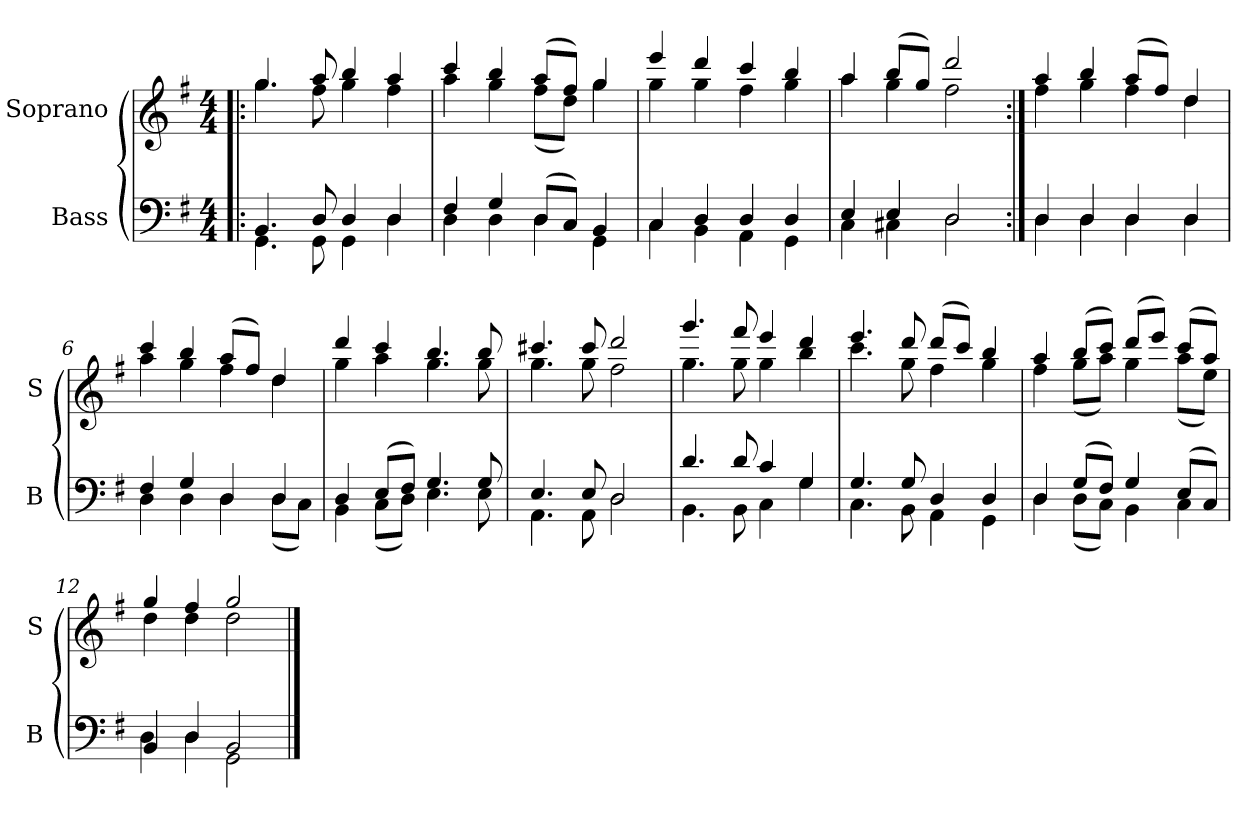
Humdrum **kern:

**kern	**kern
*part2	*part1
*staff2	*staff1
*I"Bass	*I"Soprano
*I'B	*I'S
*clefF4	*clefG2
*	*ITrd7c12
*k[f#]	*k[f#]
*G:	*G:
*M4/4	*M4/4
=1!|:	=1!|:
*^	*^
4.BB/	4.GG\	4.g/	4.g\
8D/	8GG\	8a/	8f#\
4D/	4GG\	4b/	4g\
4D/	4D\	4a/	4f#\
=2	=2	=2	=2
4F#/	4D\	4cc/	4a\
4G/	4D\	4b/	4g\
(>8D/L	4D\	(>8a/L	(<8f#\L
8C/J)	.	8f#/J)	8d\J)
4BB/	4GG\	4g/	4g\
=3	=3	=3	=3
4C/	4C\	4ee/	4g\
4D/	4BB\	4dd/	4g\
4D/	4AA\	4cc/	4f#\
4D/	4GG\	4b/	4g\
=4	=4	=4	=4
4E/	4C\	4a/	4a\
4E/	4C#X\	(>8b/L	4g\
.	.	8g/J)	.
2D/	2D\	2dd/	2f#\
!!LO:LB:g=z	!!
=5:|!	=5:|!	=5:|!	=5:|!
4D/	4D\	4a/	4f#\
4D/	4D\	4b/	4g\
4D/	4D\	(>8a/L	4f#\
.	.	8f#/J)	.
4D/	4D\	4d/	4d\
=6	=6	=6	=6
4F#/	4D\	4cc/	4a\
4G/	4D\	4b/	4g\
4D/	4D\	(>8a/L	4f#\
.	.	8f#/J)	.
4D/	(<8D\L	4d/	4d\
.	8C\J)	.	.
=7	=7	=7	=7
4D/	4BB\	4dd/	4g\
(>8E/L	(<8C\L	4cc/	4a\
8F#/J)	8D\J)	.	.
4.G/	4.E\	4.b/	4.g\
8G/	8E\	8b/	8g\
=8	=8	=8	=8
4.E/	4.AA\	4.cc#X/	4.g\
8E/	8AA\	8cc#/	8g\
2D/	2D\	2dd/	2f#\
!!LO:LB:g=z	!!
=9	=9	=9	=9
4.d/	4.BB\	4.gg/	4.g\
8d/	8BB\	8ff#/	8g\
4c/	4C\	4ee/	4g\
4G/	4G\	4dd/	4b\
=10	=10	=10	=10
4.G/	4.C\	4.ee/	4.cc\
8G/	8BB\	8dd/	8g\
4D/	4AA\	(>8dd/L	4f#\
.	.	8cc/J)	.
4D/	4GG\	4b/	4g\
=11	=11	=11	=11
4D/	4D\	4a/	4f#\
(>8G/L	(<8D\L	(>8b/L	(<8g\L
8F#/J)	8C\J)	8cc/J)	8a\J)
4G/	4BB\	(>8dd/L	4g\
.	.	8ee/J)	.
(>8E/L	4C\	(>8cc/L	(<8a\L
8C/J)	.	8a/J)	8e\J)
=12	=12	=12	=12
4BB/	4D\	4g/	4d\
4D/	4D\	4f#/	4d\
2BB/	2GG\	2g/	2d\
*v	*v	*	*
*	*v	*v
==	==
*-	*-
